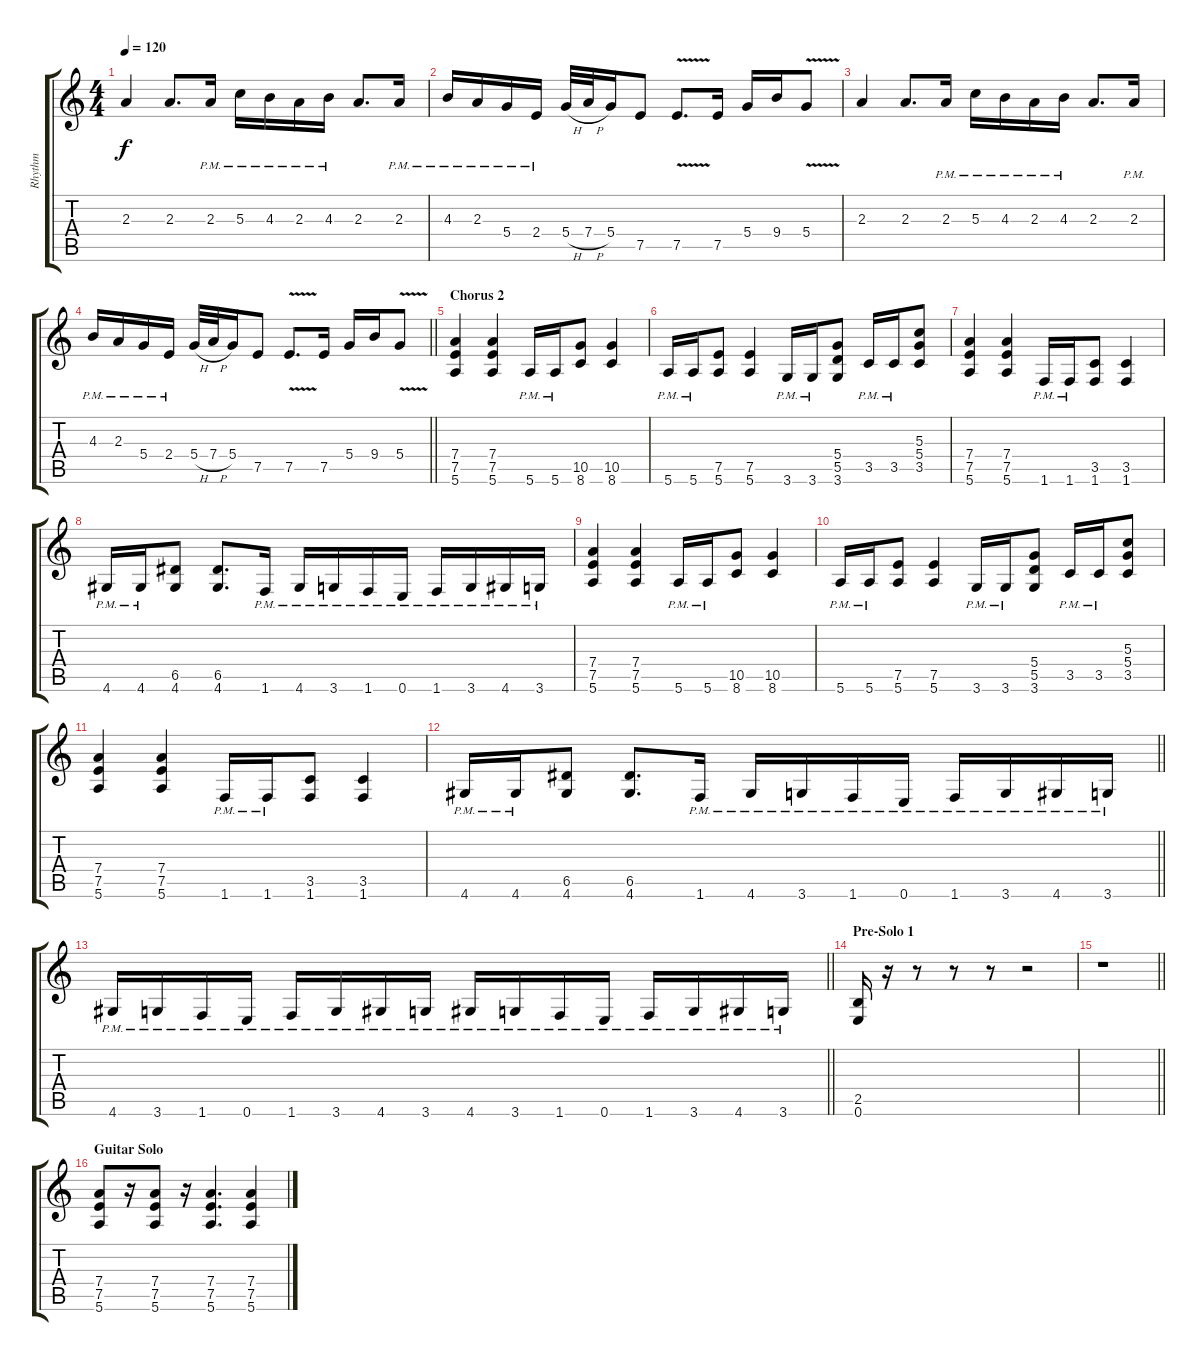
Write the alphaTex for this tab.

\track ("Rhythm" "Rhythm") {instrument distortionguitar}
\staff {score tabs}
\tuning (E4 B3 G3 D3 A2 E2) {hide}
\ts (4 4)
\tempo 120
\clef g2
\ks c
2.3.4{dy f} 2.3.8{d} 2.3{pm}.16 5.3{pm}.16 4.3{pm}.16 2.3{pm}.16 4.3{pm}.16 2.3.8{d} 2.3{pm}.16 |
4.3{pm}.16 2.3{pm}.16 5.4{pm}.16 2.4{pm}.16 5.4{h}.32 7.4{h}.32 5.4.16 7.5.8 7.5{v}.8{d} 7.5.16 5.4.16 9.4.16 5.4{v}.8 |
2.3.4 2.3.8{d} 2.3{pm}.16 5.3{pm}.16 4.3{pm}.16 2.3{pm}.16 4.3{pm}.16 2.3.8{d} 2.3{pm}.16 |
\barLineRight lightlight
4.3{pm}.16 2.3{pm}.16 5.4{pm}.16 2.4{pm}.16 5.4{h}.32 7.4{h}.32 5.4.16 7.5.8 7.5{v}.8{d} 7.5.16 5.4.16 9.4.16 5.4{v}.8 |
\section ("" "Chorus 2")
(7.4 7.5 5.6).4 (7.4 7.5 5.6).4 5.6{pm}.16 5.6{pm}.16 (10.5 8.6).8 (10.5 8.6).4 |
5.6{pm}.16 5.6{pm}.16 (7.5 5.6).8 (7.5 5.6).4 3.6{pm}.16 3.6{pm}.16 (5.4 5.5 3.6).8 3.5{pm}.16 3.5{pm}.16 (5.3 5.4 3.5).8 |
(7.4 7.5 5.6).4 (7.4 7.5 5.6).4 1.6{pm}.16 1.6{pm}.16 (3.5 1.6).8 (3.5 1.6).4 |
4.6{pm}.16 4.6{pm}.16 (6.5 4.6).8 (6.5 4.6).8{d} 1.6{pm}.16 4.6{pm}.16 3.6{pm}.16 1.6{pm}.16 0.6{pm}.16 1.6{pm}.16 3.6{pm}.16 4.6{pm}.16 3.6{pm}.16 |
(7.4 7.5 5.6).4 (7.4 7.5 5.6).4 5.6{pm}.16 5.6{pm}.16 (10.5 8.6).8 (10.5 8.6).4 |
5.6{pm}.16 5.6{pm}.16 (7.5 5.6).8 (7.5 5.6).4 3.6{pm}.16 3.6{pm}.16 (5.4 5.5 3.6).8 3.5{pm}.16 3.5{pm}.16 (5.3 5.4 3.5).8 |
(7.4 7.5 5.6).4 (7.4 7.5 5.6).4 1.6{pm}.16 1.6{pm}.16 (3.5 1.6).8 (3.5 1.6).4 |
\barLineRight lightlight
4.6{pm}.16 4.6{pm}.16 (6.5 4.6).8 (6.5 4.6).8{d} 1.6{pm}.16 4.6{pm}.16 3.6{pm}.16 1.6{pm}.16 0.6{pm}.16 1.6{pm}.16 3.6{pm}.16 4.6{pm}.16 3.6{pm}.16 |
\barLineRight lightlight
4.6{pm}.16 3.6{pm}.16 1.6{pm}.16 0.6{pm}.16 1.6{pm}.16 3.6{pm}.16 4.6{pm}.16 3.6{pm}.16 4.6{pm}.16 3.6{pm}.16 1.6{pm}.16 0.6{pm}.16 1.6{pm}.16 3.6{pm}.16 4.6{pm}.16 3.6{pm}.16 |
\section ("" "Pre-Solo 1")
(2.5 0.6).16 r.16 r.8 r.8 r.8 r.2 |
\barLineRight lightlight
r.1 |
\section ("" "Guitar Solo")
(7.4 7.5 5.6).8{volume 11} r.16 (7.4 7.5 5.6).8 r.16 (7.4 7.5 5.6).4{d} (7.4 7.5 5.6).4
